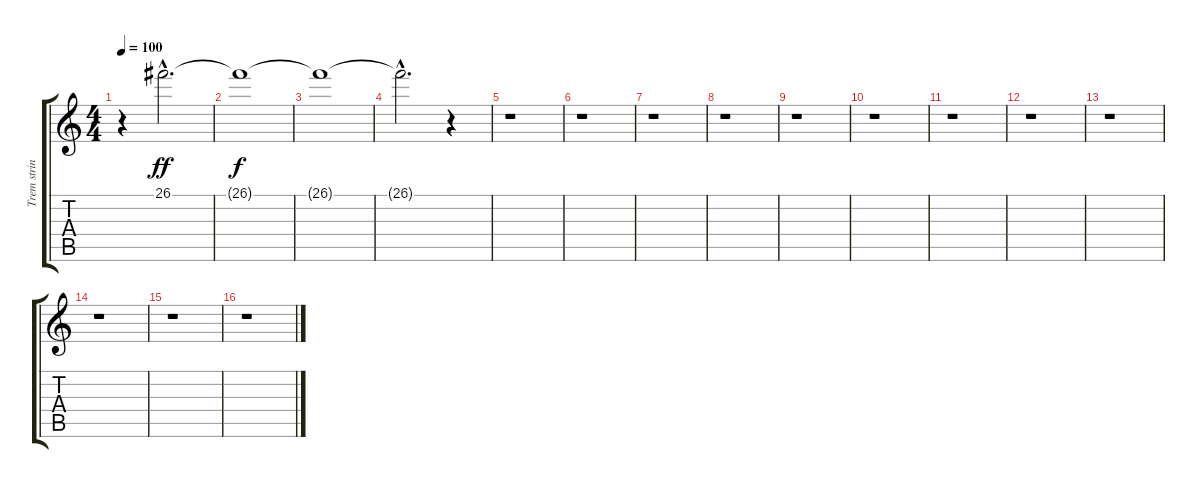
\track ("Trem strin" "Trem strin") {instrument tremolostrings}
\staff {score tabs}
\tuning (E4 B3 G3 D3 A2 E2) {hide}
\ts (4 4)
\tempo 100
\clef g2
\ks c
r.4{dy ff instrument tremolostrings} 26.1{hac}.2{d volume 4} |
26.1{t}.1{dy f} |
26.1{t}.1 |
26.1{hac t}.2{d} r.4 |
r.1 |
r.1 |
r.1 |
r.1 |
r.1 |
r.1 |
r.1 |
r.1 |
r.1 |
r.1 |
r.1 |
r.1
